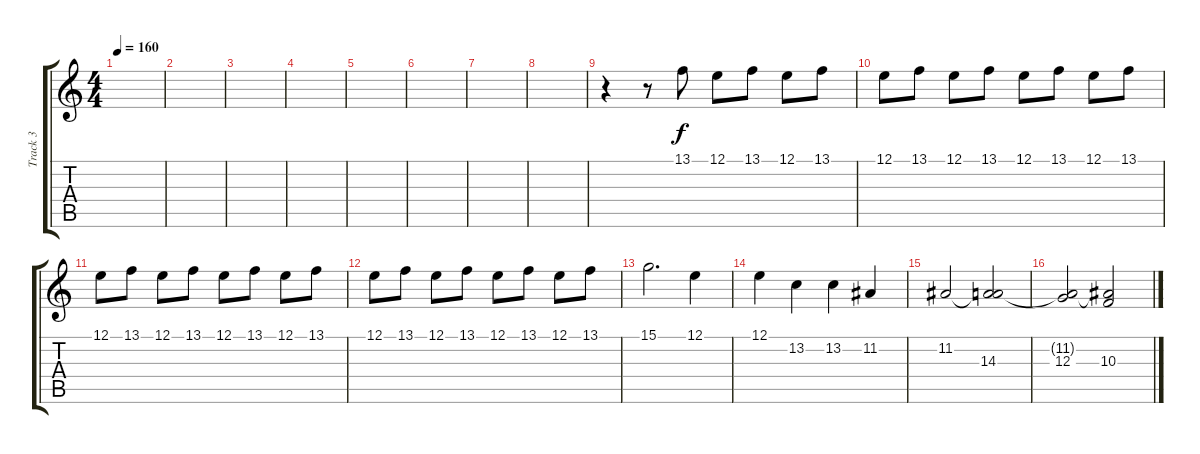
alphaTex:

\track ("Track 3" "Track 3") {instrument violin}
\staff {score tabs}
\tuning (E4 B3 G3 D3 A2 E2) {hide}
\ts (4 4)
\tempo 160
\clef g2
\ks c
|
|
|
|
|
|
|
|
r.4 r.8 13.1.8 12.1.8 13.1.8 12.1.8 13.1.8 |
12.1.8 13.1.8 12.1.8 13.1.8 12.1.8 13.1.8 12.1.8 13.1.8 |
12.1.8 13.1.8 12.1.8 13.1.8 12.1.8 13.1.8 12.1.8 13.1.8 |
12.1.8 13.1.8 12.1.8 13.1.8 12.1.8 13.1.8 12.1.8 13.1.8 |
15.1.2{d} 12.1.4 |
12.1.4 13.2.4 13.2.4 11.2.4 |
11.2.2 (11.2{t} 14.3).2 |
(11.2{t} 12.3).2 (11.2{t} 10.3).2
